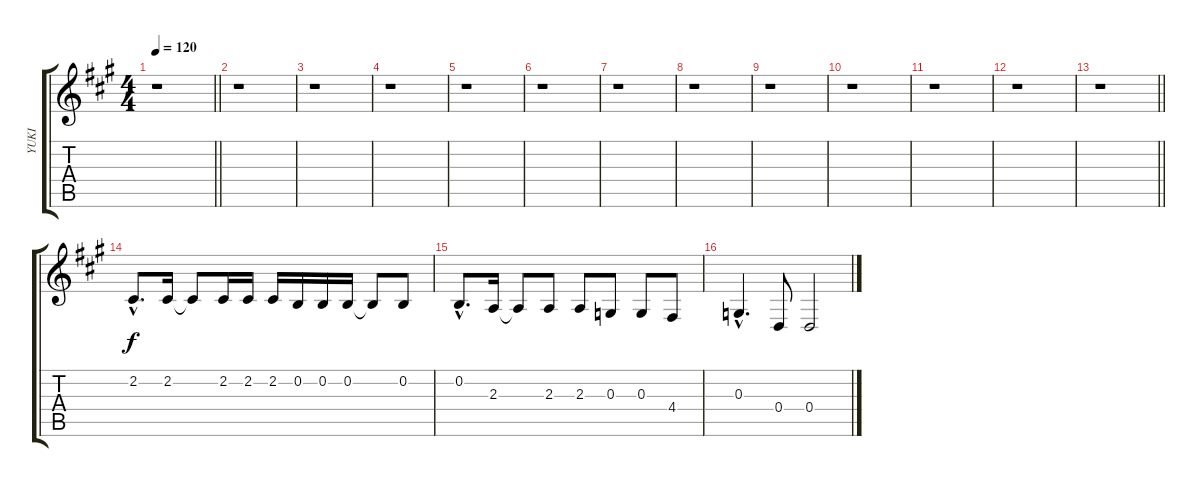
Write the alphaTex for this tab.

\track ("YUKI" "YUKI") {instrument sopranosax}
\staff {score tabs}
\tuning (E4 B3 G3 D3 A2 E2) {hide}
\ts (4 4)
\tempo 120
\clef g2
\barLineRight lightlight
\ks a
r.1{dy f instrument sopranosax} |
r.1 |
r.1 |
r.1 |
r.1 |
r.1 |
r.1 |
r.1 |
r.1 |
r.1 |
r.1 |
r.1 |
\barLineRight lightlight
r.1 |
2.2{hac}.8{d} 2.2.16 2.2{t}.8 2.2.16 2.2.16 2.2.16 0.2.16 0.2.16 0.2.16 0.2{t}.8 0.2.8 |
0.2{hac}.8{d} 2.3.16 2.3{t}.8 2.3.8 2.3.8 0.3.8 0.3.8 4.4.8 |
0.3{hac}.4{d} 0.4.8 0.4.2
